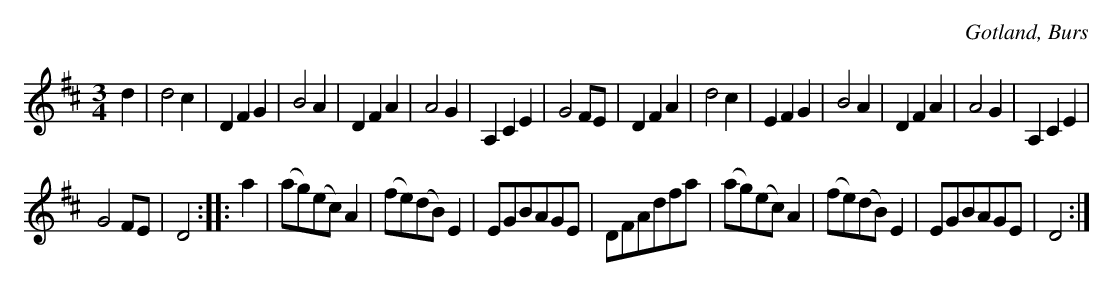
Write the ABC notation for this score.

X:1
T:
O:Gotland, Burs
M:3/4
L:1/8
K:D
d2|d4 c2|D2 F2 G2|B4 A2|D2 F2 A2|A4 G2|A,2 C2 E2|G4 FE|D2 F2 A2|d4 c2|E2 F2 G2|B4 A2|D2 F2 A2|A4 G2|A,2 C2 E2|
G4 FE|D4::a2|(ag)(ec) A2|(fe)(dB) E2|EGBAGE|DFAdfa|(ag)(ec) A2|(fe)(dB) E2|EGBAGE|D4:|
